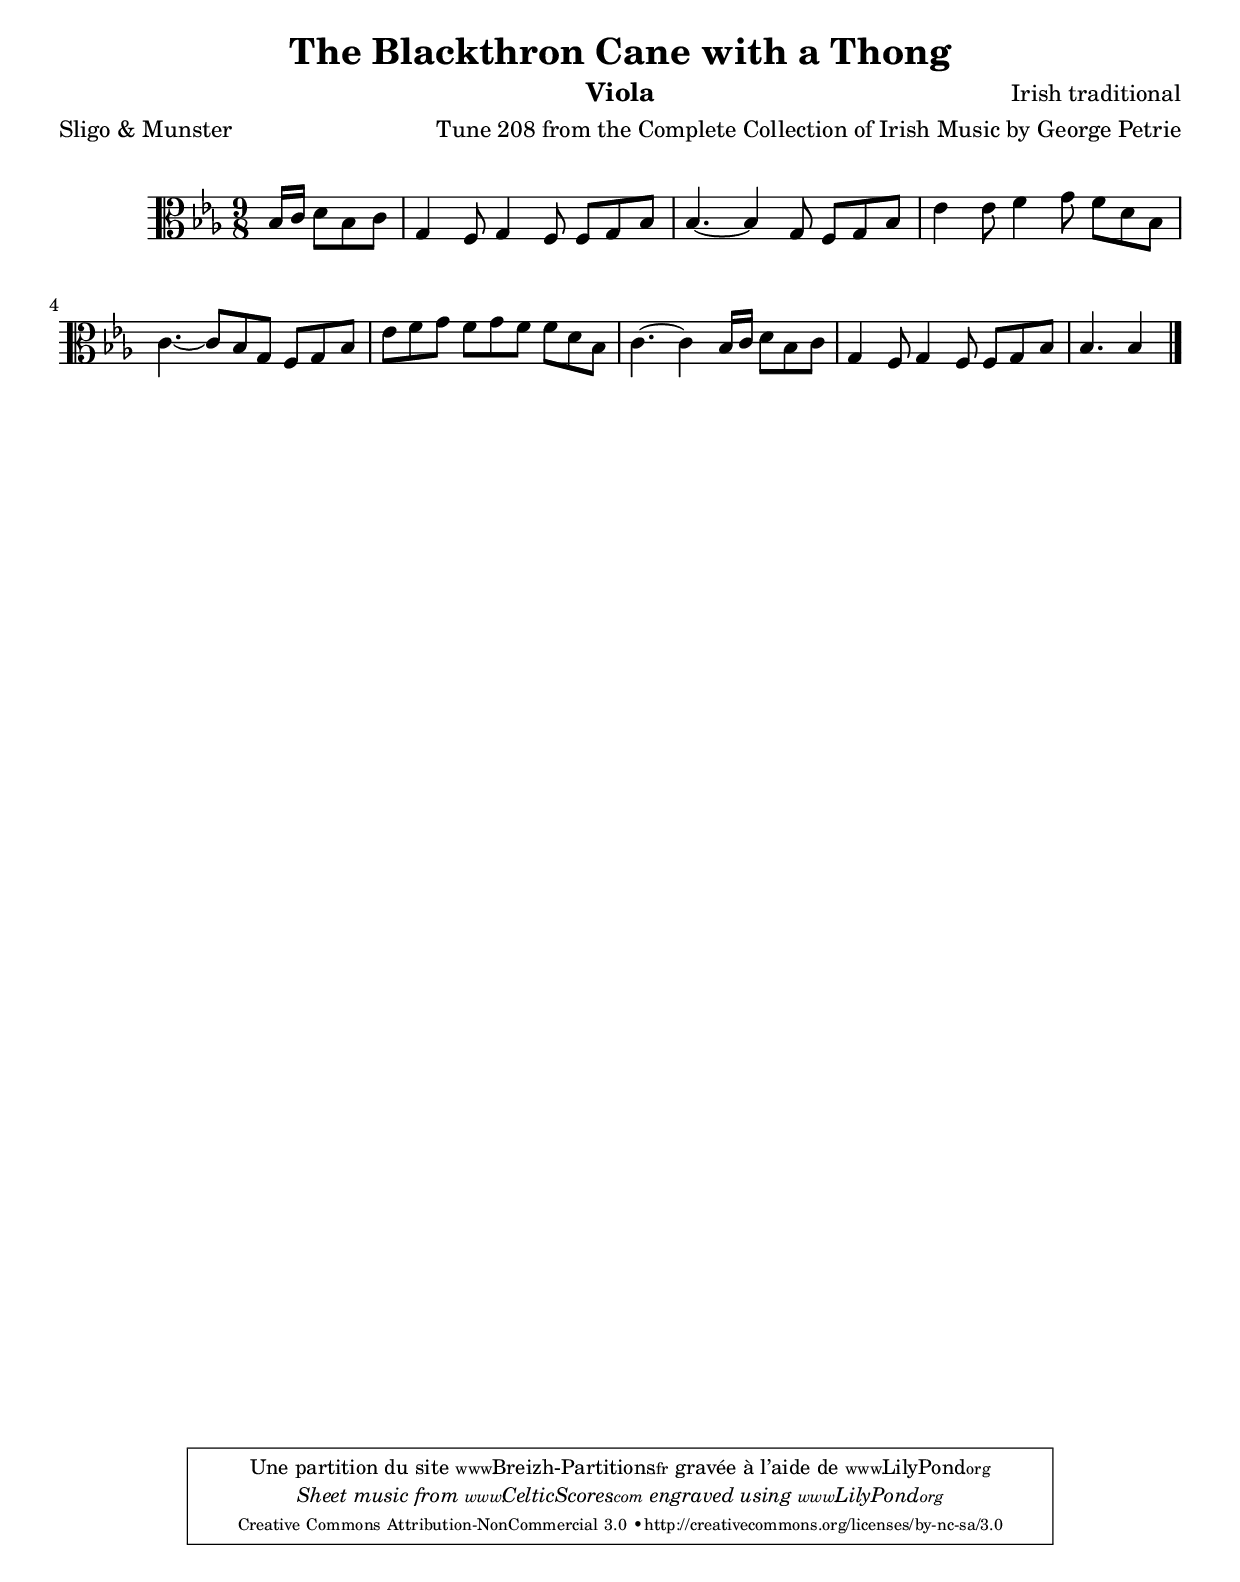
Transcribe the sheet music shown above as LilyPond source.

% Noted by George Petrie, LL.D., R.H.A. (1789−1866)
% Edited from the original manuscripts by Charles Villiers Standford (1902)
% Transcripted by Breizh Partitions (2012)

\version "2.12.3"

\paper {
	top-margin = 2 \cm
	bottom-margin = 2 \cm
}

\header {
title = "The Blackthron Cane with a Thong"
meter = "Sligo & Munster"
arranger = "Tune 208 from the Complete Collection of Irish Music by George Petrie"
instrument = "Viola"
composer = "Irish traditional"
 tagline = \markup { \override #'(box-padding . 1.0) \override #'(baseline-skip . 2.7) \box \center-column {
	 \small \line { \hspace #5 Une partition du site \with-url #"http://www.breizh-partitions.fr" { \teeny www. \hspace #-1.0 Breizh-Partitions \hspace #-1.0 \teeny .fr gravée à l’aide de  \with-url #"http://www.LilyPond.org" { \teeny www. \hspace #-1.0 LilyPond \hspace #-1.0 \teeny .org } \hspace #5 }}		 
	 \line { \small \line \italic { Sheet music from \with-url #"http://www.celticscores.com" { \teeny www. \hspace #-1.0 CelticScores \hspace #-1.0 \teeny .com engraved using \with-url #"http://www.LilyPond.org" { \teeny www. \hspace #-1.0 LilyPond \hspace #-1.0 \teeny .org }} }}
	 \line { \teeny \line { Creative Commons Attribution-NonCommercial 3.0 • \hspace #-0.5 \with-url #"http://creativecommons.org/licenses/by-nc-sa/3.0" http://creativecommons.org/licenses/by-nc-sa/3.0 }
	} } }
}


main = {
	\tempo 4. = 100
	\once \override Score.MetronomeMark #'transparent = ##t

	
	\partial 2 bes16 [c'] d'8 [bes c']
	|
	g4 f8 g4 f8 f g bes
	|
	bes4. ~ bes4 g8 f g bes
	|
	ees'4 ees'8 f'4 g'8 f' d' bes
	|
	
	c'4. ~ c'8 bes g f g bes
	|
	ees'8 f' g' f' g' f' f' d' bes
	|
	c'4. ~ c'4 bes16 [c'] d'8 [bes c']
	|
	g4 f8 g4 f8 f g bes
	|
	bes4.  bes4
	
	
	\bar "|."
	
}



\score  {
\new Staff  <<
    \time 9/8  
    \clef alto
    \key ees \major
    \set Staff.midiInstrument = "viola"
	\transpose a a{
    \main
}
>>

\layout  { }
\midi  { }
}
